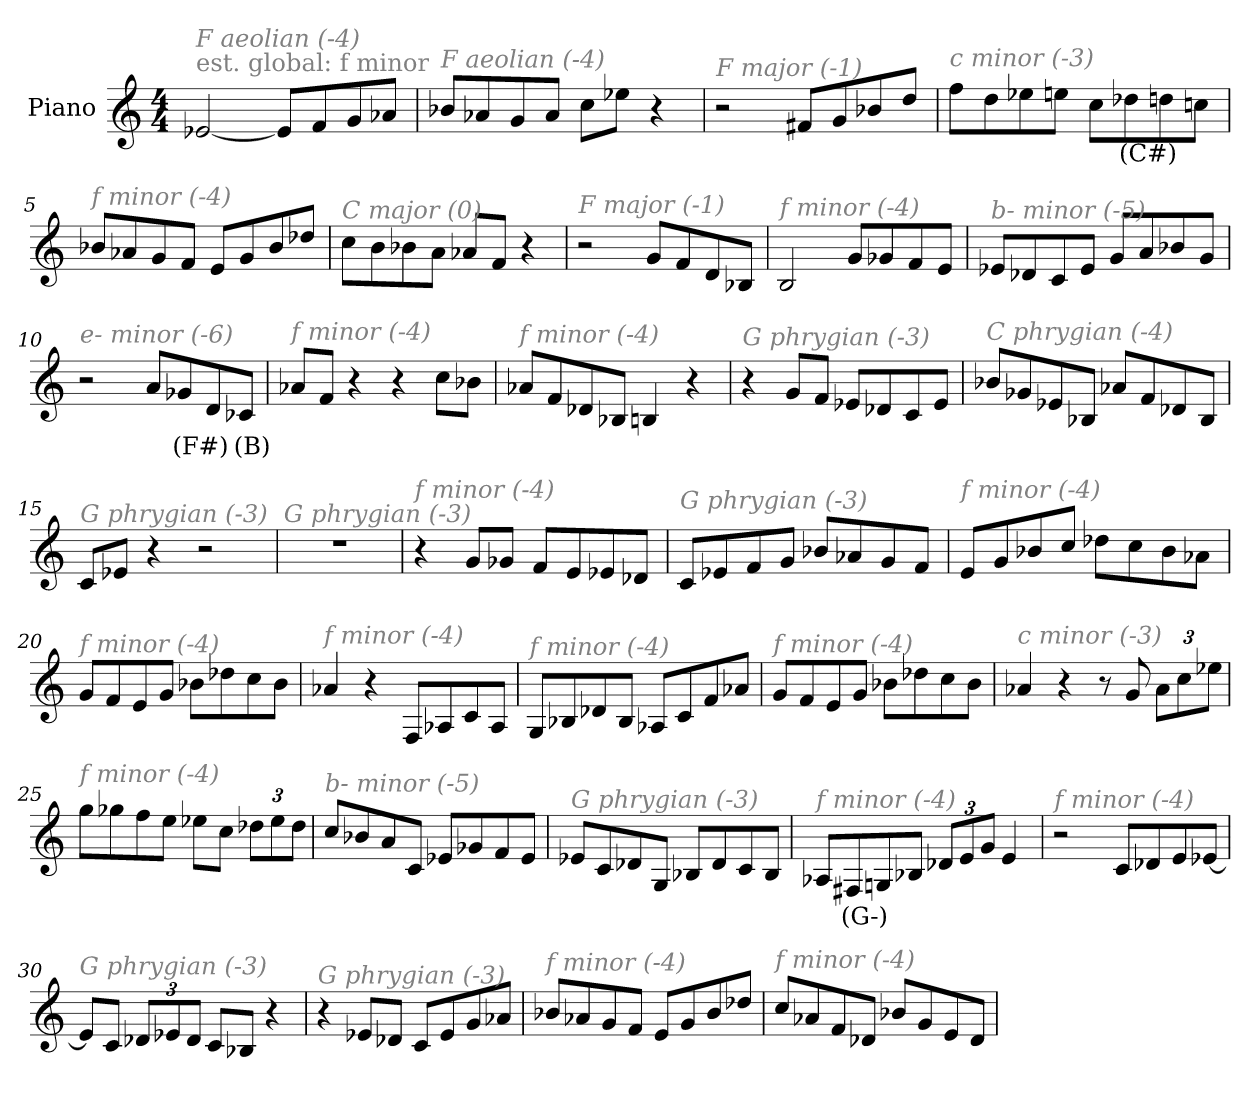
**kern	**text
*part1	*part1
*staff1	*staff1
*I"Piano	*
*I'Pno	*
*clefG2	*
*k[]	*
*M4/4	*
*MM340	*
=1	=1
!LO:TX:a:color=#808080:t=est. global&colon; f minor	!
!LO:TX:i:color=#808080:t=F aeolian (-4)	!
[2e-X/	.
8e-/L]	.
8f/	.
8g/	.
8a-X/J	.
=2	=2
!LO:TX:i:color=#808080:t=F aeolian (-4)	!
8b-X/L	.
8a-X/	.
8g/	.
8a-/J	.
8cc\L	.
8ee-X\J	.
4r	.
=3	=3
!LO:TX:i:color=#808080:t=F major (-1)	!
2r	.
8f#X/L	.
8g/	.
8b-X/	.
8dd/J	.
=4	=4
!LO:TX:i:color=#808080:t=c minor (-3)	!
8ff\L	.
8dd\	.
8ee-X\	.
8een\J	.
8cc\L	.
8dd-Xi\	(C#)
8dd\	.
8ccn\J	.
!!LO:LB:g=z
=5	=5
!LO:TX:i:color=#808080:t=f minor (-4)	!
8b-X/L	.
8a-X/	.
8g/	.
8f/J	.
8e/L	.
8g/	.
8b-/	.
8dd-X/J	.
=6	=6
!LO:TX:i:color=#808080:t=C major (0)	!
8cc\L	.
8b\	.
8b-X\	.
8a\J	.
8a-X/L	.
8f/J	.
4r	.
=7	=7
!LO:TX:i:color=#808080:t=F major (-1)	!
2r	.
8g/L	.
8f/	.
8d/	.
8B-X/J	.
=8	=8
!LO:TX:i:color=#808080:t=f minor (-4)	!
2B/	.
8g/L	.
8g-X/	.
8f/	.
8e/J	.
=9	=9
!LO:TX:i:color=#808080:t=b- minor (-5)	!
8e-X/L	.
8d-X/	.
8c/	.
8e-/J	.
8g/L	.
8a/	.
8b-X/	.
8g/J	.
!!LO:LB:g=z
=10	=10
!LO:TX:i:color=#808080:t=e- minor (-6)	!
2r	.
8a/L	.
8g-Xi/	(F#)
8d/	.
8c-Xi/J	(B)
=11	=11
!LO:TX:i:color=#808080:t=f minor (-4)	!
8a-X/L	.
8f/J	.
4r	.
4r	.
8cc\L	.
8b-X\J	.
=12	=12
!LO:TX:i:color=#808080:t=f minor (-4)	!
8a-X/L	.
8f/	.
8d-X/	.
8B-X/J	.
4Bn/	.
4r	.
=13	=13
!LO:TX:i:color=#808080:t=G phrygian (-3)	!
4r	.
8g/L	.
8f/J	.
8e-X/L	.
8d-X/	.
8c/	.
8e-/J	.
=14	=14
!LO:TX:i:color=#808080:t=C phrygian (-4)	!
8b-X/L	.
8g-X/	.
8e-X/	.
8B-X/J	.
8a-X/L	.
8f/	.
8d-X/	.
8B-/J	.
!!LO:LB:g=z
=15	=15
!LO:TX:i:color=#808080:t=G phrygian (-3)	!
8c/L	.
8e-X/J	.
4r	.
2r	.
=16	=16
!LO:TX:i:color=#808080:t=G phrygian (-3)	!
1r	.
=17	=17
!LO:TX:i:color=#808080:t=f minor (-4)	!
4r	.
8g/L	.
8g-X/J	.
8f/L	.
8e/	.
8e-X/	.
8d-X/J	.
=18	=18
!LO:TX:i:color=#808080:t=G phrygian (-3)	!
8c/L	.
8e-X/	.
8f/	.
8g/J	.
8b-X/L	.
8a-X/	.
8g/	.
8f/J	.
=19	=19
!LO:TX:i:color=#808080:t=f minor (-4)	!
8e/L	.
8g/	.
8b-X/	.
8cc/J	.
8dd-X\L	.
8cc\	.
8b-\	.
8a-X\J	.
!!LO:LB:g=z
=20	=20
!LO:TX:i:color=#808080:t=f minor (-4)	!
8g/L	.
8f/	.
8e/	.
8g/J	.
8b-X\L	.
8dd-X\	.
8cc\	.
8b-\J	.
=21	=21
!LO:TX:i:color=#808080:t=f minor (-4)	!
4a-X/	.
4r	.
8F/L	.
8A-X/	.
8c/	.
8A-/J	.
=22	=22
!LO:TX:i:color=#808080:t=f minor (-4)	!
8G/L	.
8B-X/	.
8d-X/	.
8B-/J	.
8A-X/L	.
8c/	.
8f/	.
8a-X/J	.
=23	=23
!LO:TX:i:color=#808080:t=f minor (-4)	!
8g/L	.
8f/	.
8e/	.
8g/J	.
8b-X\L	.
8dd-X\	.
8cc\	.
8b-\J	.
!!LO:LB:g=z
=24	=24
!LO:TX:i:color=#808080:t=c minor (-3)	!
4a-X/	.
4r	.
8r	.
8g/	.
*Xbrackettup	*
12a-\L	.
12cc\	.
12ee-X\J	.
=25	=25
!LO:TX:i:color=#808080:t=f minor (-4)	!
8gg\L	.
8gg-X\	.
8ff\	.
8ee\J	.
8ee-X\L	.
8cc\J	.
12dd-X\L	.
12ee-\	.
12dd-\J	.
=26	=26
!LO:TX:i:color=#808080:t=b- minor (-5)	!
8cc/L	.
8b-X/	.
8a/	.
8c/J	.
8e-X/L	.
8g-X/	.
8f/	.
8e-/J	.
=27	=27
!LO:TX:i:color=#808080:t=G phrygian (-3)	!
8e-X/L	.
8c/	.
8d-X/	.
8G/J	.
8B-X/L	.
8d-/	.
8c/	.
8B-/J	.
!!LO:LB:g=z
=28	=28
!LO:TX:i:color=#808080:t=f minor (-4)	!
8A-X/L	.
8F#Xi/	(G-)
8Gn/	.
8B-X/J	.
12d-X/L	.
12e/	.
12g/J	.
4e/	.
=29	=29
!LO:TX:i:color=#808080:t=f minor (-4)	!
2r	.
8c/L	.
8d-X/	.
8e/	.
[8e-X/J	.
=30	=30
!LO:TX:i:color=#808080:t=G phrygian (-3)	!
8e-/L]	.
8c/J	.
12d-X/L	.
12e-X/	.
12d-/J	.
8c/L	.
8B-X/J	.
4r	.
=31	=31
!LO:TX:i:color=#808080:t=G phrygian (-3)	!
4r	.
8e-X/L	.
8d-X/J	.
8c/L	.
8e-/	.
8g/	.
8a-X/J	.
!!LO:LB:g=z
=32	=32
!LO:TX:i:color=#808080:t=f minor (-4)	!
8b-X/L	.
8a-X/	.
8g/	.
8f/J	.
8e/L	.
8g/	.
8b-/	.
8dd-X/J	.
=33	=33
!LO:TX:i:color=#808080:t=f minor (-4)	!
8cc/L	.
8a-X/	.
8f/	.
8d-X/J	.
8b-X/L	.
8g/	.
8e/	.
8d-/J	.
=	=
*-	*-
